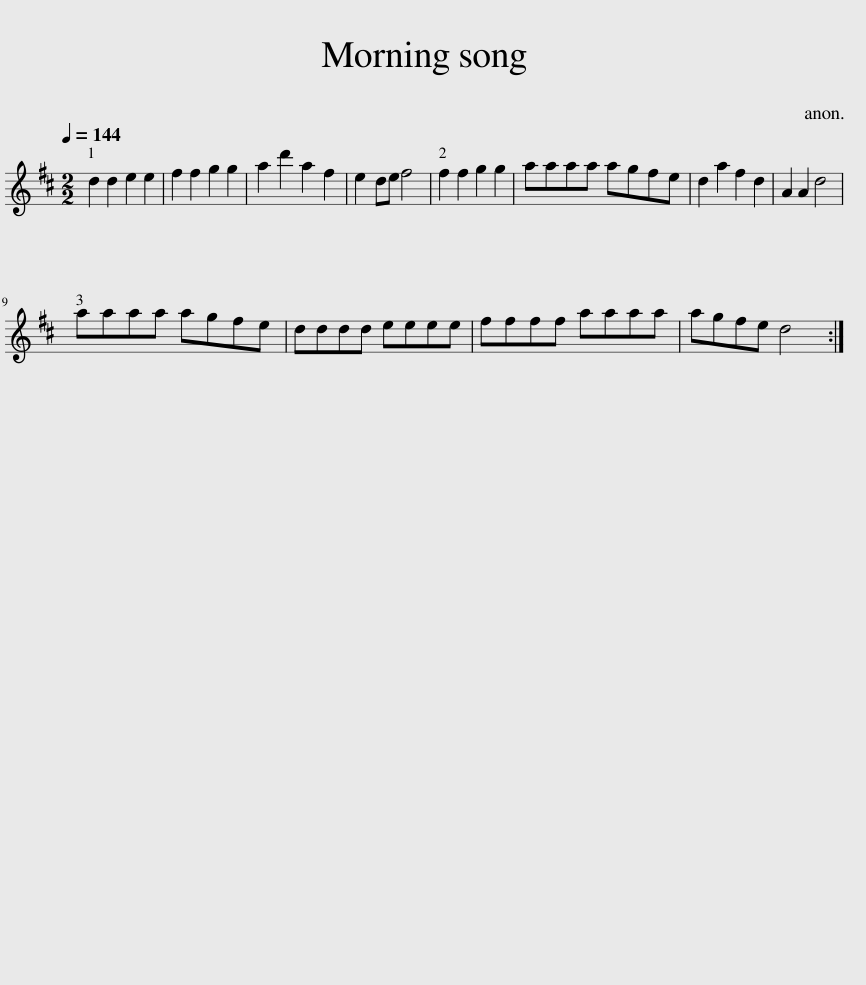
X:1
L:1/8
Q:1/4=144
M:2/2
I:linebreak $
K:D
V:1 treble
V:1
 d2 d2 e2 e2 | f2 f2 g2 g2 | a2 d'2 a2 f2 | e2 de f4 | f2 f2 g2 g2 | %5
 aaaa agfe | d2 a2 f2 d2 | A2 A2 d4 |$ aaaa agfe | dddd eeee | %10
 ffff aaaa | agfe d4 :| %12
